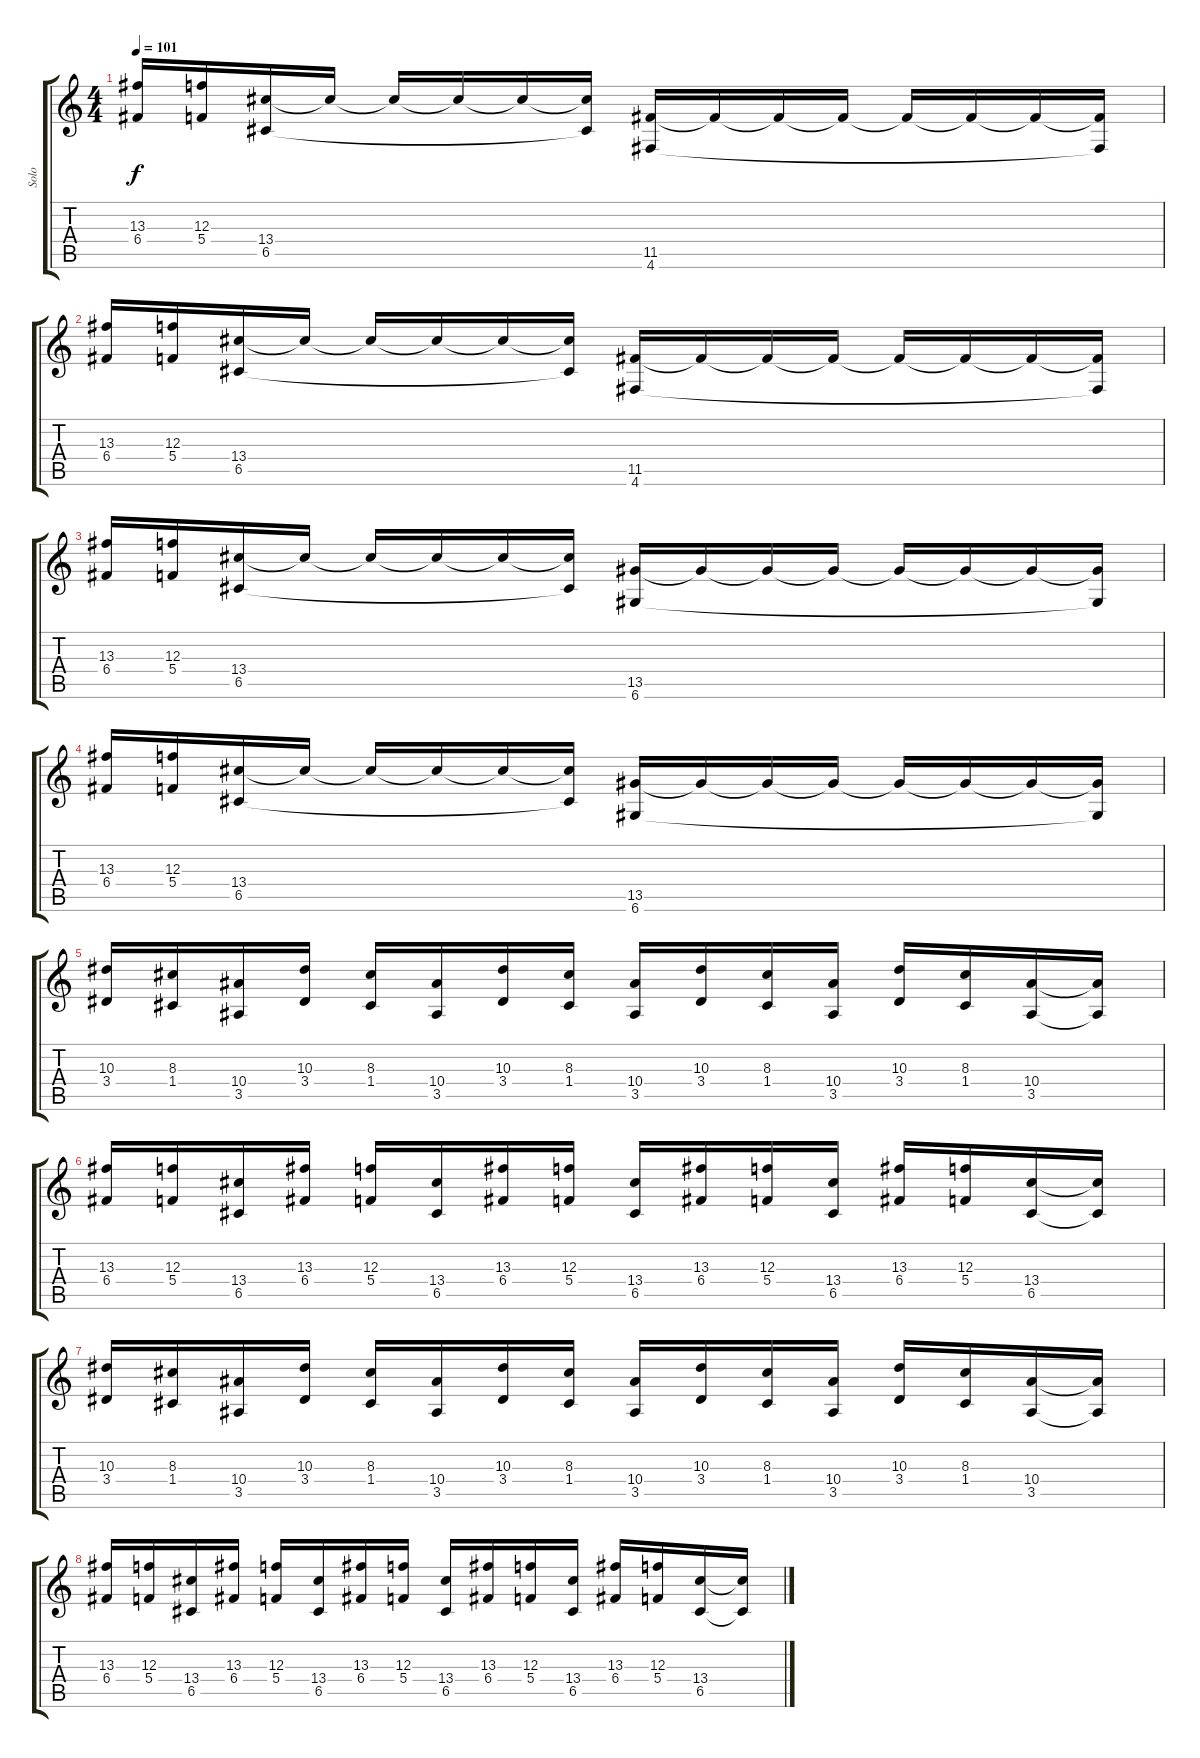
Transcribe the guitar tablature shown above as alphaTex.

\track ("Solo" "Solo") {instrument overdrivenguitar}
\staff {score tabs}
\tuning (D4 A3 F3 C3 G2 D2) {hide}
\ts (4 4)
\tempo 101
\clef g2
\ks c
(13.3 6.4).16{dy f} (12.3 5.4).16 (13.4 6.5).16 13.4{t}.16 13.4{t}.16 13.4{t}.16 13.4{t}.16 (13.4{t} 6.5{t}).16 (11.5 4.6).16 11.5{t}.16 11.5{t}.16 11.5{t}.16 11.5{t}.16 11.5{t}.16 11.5{t}.16 (11.5{t} 4.6{t}).16 |
(13.3 6.4).16 (12.3 5.4).16 (13.4 6.5).16 13.4{t}.16 13.4{t}.16 13.4{t}.16 13.4{t}.16 (13.4{t} 6.5{t}).16 (11.5 4.6).16 11.5{t}.16 11.5{t}.16 11.5{t}.16 11.5{t}.16 11.5{t}.16 11.5{t}.16 (11.5{t} 4.6{t}).16 |
(13.3 6.4).16 (12.3 5.4).16 (13.4 6.5).16 13.4{t}.16 13.4{t}.16 13.4{t}.16 13.4{t}.16 (13.4{t} 6.5{t}).16 (13.5 6.6).16 13.5{t}.16 13.5{t}.16 13.5{t}.16 13.5{t}.16 13.5{t}.16 13.5{t}.16 (13.5{t} 6.6{t}).16 |
(13.3 6.4).16 (12.3 5.4).16 (13.4 6.5).16 13.4{t}.16 13.4{t}.16 13.4{t}.16 13.4{t}.16 (13.4{t} 6.5{t}).16 (13.5 6.6).16 13.5{t}.16 13.5{t}.16 13.5{t}.16 13.5{t}.16 13.5{t}.16 13.5{t}.16 (13.5{t} 6.6{t}).16 |
(10.3 3.4).16 (8.3 1.4).16 (10.4 3.5).16 (10.3 3.4).16 (8.3 1.4).16 (10.4 3.5).16 (10.3 3.4).16 (8.3 1.4).16 (10.4 3.5).16 (10.3 3.4).16 (8.3 1.4).16 (10.4 3.5).16 (10.3 3.4).16 (8.3 1.4).16 (10.4 3.5).16 (10.4{t} 3.5{t}).16 |
(13.3 6.4).16 (12.3 5.4).16 (13.4 6.5).16 (13.3 6.4).16 (12.3 5.4).16 (13.4 6.5).16 (13.3 6.4).16 (12.3 5.4).16 (13.4 6.5).16 (13.3 6.4).16 (12.3 5.4).16 (13.4 6.5).16 (13.3 6.4).16 (12.3 5.4).16 (13.4 6.5).16 (13.4{t} 6.5{t}).16 |
(10.3 3.4).16 (8.3 1.4).16 (10.4 3.5).16 (10.3 3.4).16 (8.3 1.4).16 (10.4 3.5).16 (10.3 3.4).16 (8.3 1.4).16 (10.4 3.5).16 (10.3 3.4).16 (8.3 1.4).16 (10.4 3.5).16 (10.3 3.4).16 (8.3 1.4).16 (10.4 3.5).16 (10.4{t} 3.5{t}).16 |
(13.3 6.4).16 (12.3 5.4).16 (13.4 6.5).16 (13.3 6.4).16 (12.3 5.4).16 (13.4 6.5).16 (13.3 6.4).16 (12.3 5.4).16 (13.4 6.5).16 (13.3 6.4).16 (12.3 5.4).16 (13.4 6.5).16 (13.3 6.4).16 (12.3 5.4).16 (13.4 6.5).16 (13.4{t} 6.5{t}).16
